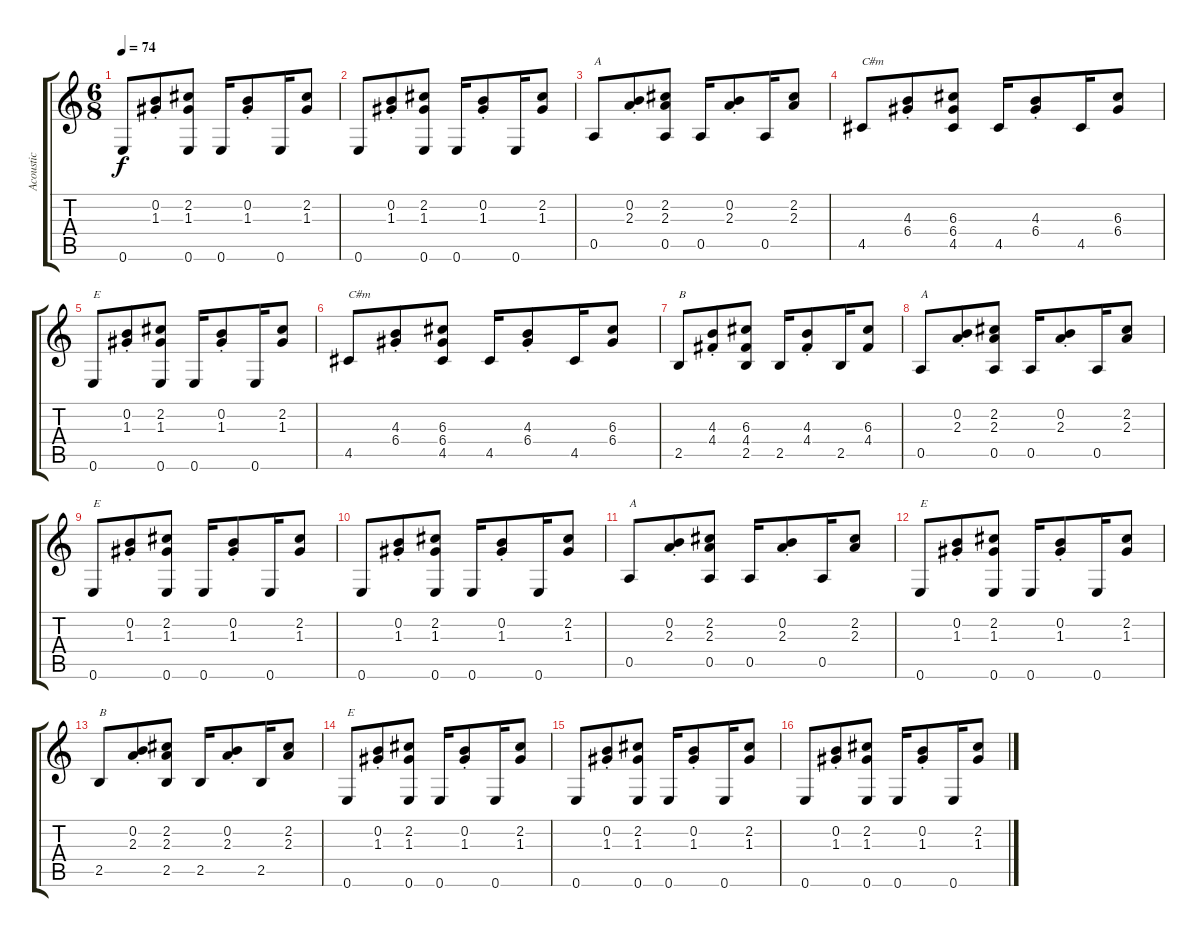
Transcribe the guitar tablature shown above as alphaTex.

\track ("Acoustic" "Acoustic") {instrument acousticguitarsteel}
\staff {score tabs}
\tuning (E4 B3 G3 D3 A2 E2) {hide}
\ts (6 8)
\tempo 74
\clef g2
\ks c
0.6.8{dy f} (0.2{st} 1.3{st}).8 (2.2 1.3 0.6).8 0.6.16 (0.2{st} 1.3{st}).8 0.6.16 (2.2 1.3).8 |
0.6.8 (0.2{st} 1.3{st}).8 (2.2 1.3 0.6).8 0.6.16 (0.2{st} 1.3{st}).8 0.6.16 (2.2 1.3).8 |
0.5.8{txt "A"} (0.2{st} 2.3{st}).8 (2.2 2.3 0.5).8 0.5.16 (0.2{st} 2.3{st}).8 0.5.16 (2.2 2.3).8 |
4.5.8{txt "C#m"} (4.3{st} 6.4).8 (6.3 6.4 4.5).8 4.5.16 (4.3{st} 6.4).8 4.5.16 (6.3 6.4).8 |
0.6.8{txt "E"} (0.2{st} 1.3{st}).8 (2.2 1.3 0.6).8 0.6.16 (0.2{st} 1.3{st}).8 0.6.16 (2.2 1.3).8 |
4.5.8{txt "C#m"} (4.3{st} 6.4).8 (6.3 6.4 4.5).8 4.5.16 (4.3{st} 6.4).8 4.5.16 (6.3 6.4).8 |
2.5.8{txt "B"} (4.3{st} 4.4).8 (6.3 4.4 2.5).8 2.5.16 (4.3{st} 4.4).8 2.5.16 (6.3 4.4).8 |
0.5.8{txt "A"} (0.2{st} 2.3{st}).8 (2.2 2.3 0.5).8 0.5.16 (0.2{st} 2.3{st}).8 0.5.16 (2.2 2.3).8 |
0.6.8{txt "E"} (0.2{st} 1.3{st}).8 (2.2 1.3 0.6).8 0.6.16 (0.2{st} 1.3{st}).8 0.6.16 (2.2 1.3).8 |
0.6.8 (0.2{st} 1.3{st}).8 (2.2 1.3 0.6).8 0.6.16 (0.2{st} 1.3{st}).8 0.6.16 (2.2 1.3).8 |
0.5.8{txt "A"} (0.2{st} 2.3{st}).8 (2.2 2.3 0.5).8 0.5.16 (0.2{st} 2.3{st}).8 0.5.16 (2.2 2.3).8 |
0.6.8{txt "E"} (0.2{st} 1.3{st}).8 (2.2 1.3 0.6).8 0.6.16 (0.2{st} 1.3{st}).8 0.6.16 (2.2 1.3).8 |
2.5.8{txt "B"} (0.2{st} 2.3{st}).8 (2.2 2.3 2.5).8 2.5.16 (0.2{st} 2.3{st}).8 2.5.16 (2.2 2.3).8 |
0.6.8{txt "E"} (0.2{st} 1.3{st}).8 (2.2 1.3 0.6).8 0.6.16 (0.2{st} 1.3{st}).8 0.6.16 (2.2 1.3).8 |
0.6.8 (0.2{st} 1.3{st}).8 (2.2 1.3 0.6).8 0.6.16 (0.2{st} 1.3{st}).8 0.6.16 (2.2 1.3).8 |
0.6.8 (0.2{st} 1.3{st}).8 (2.2 1.3 0.6).8 0.6.16 (0.2{st} 1.3{st}).8 0.6.16 (2.2 1.3).8
